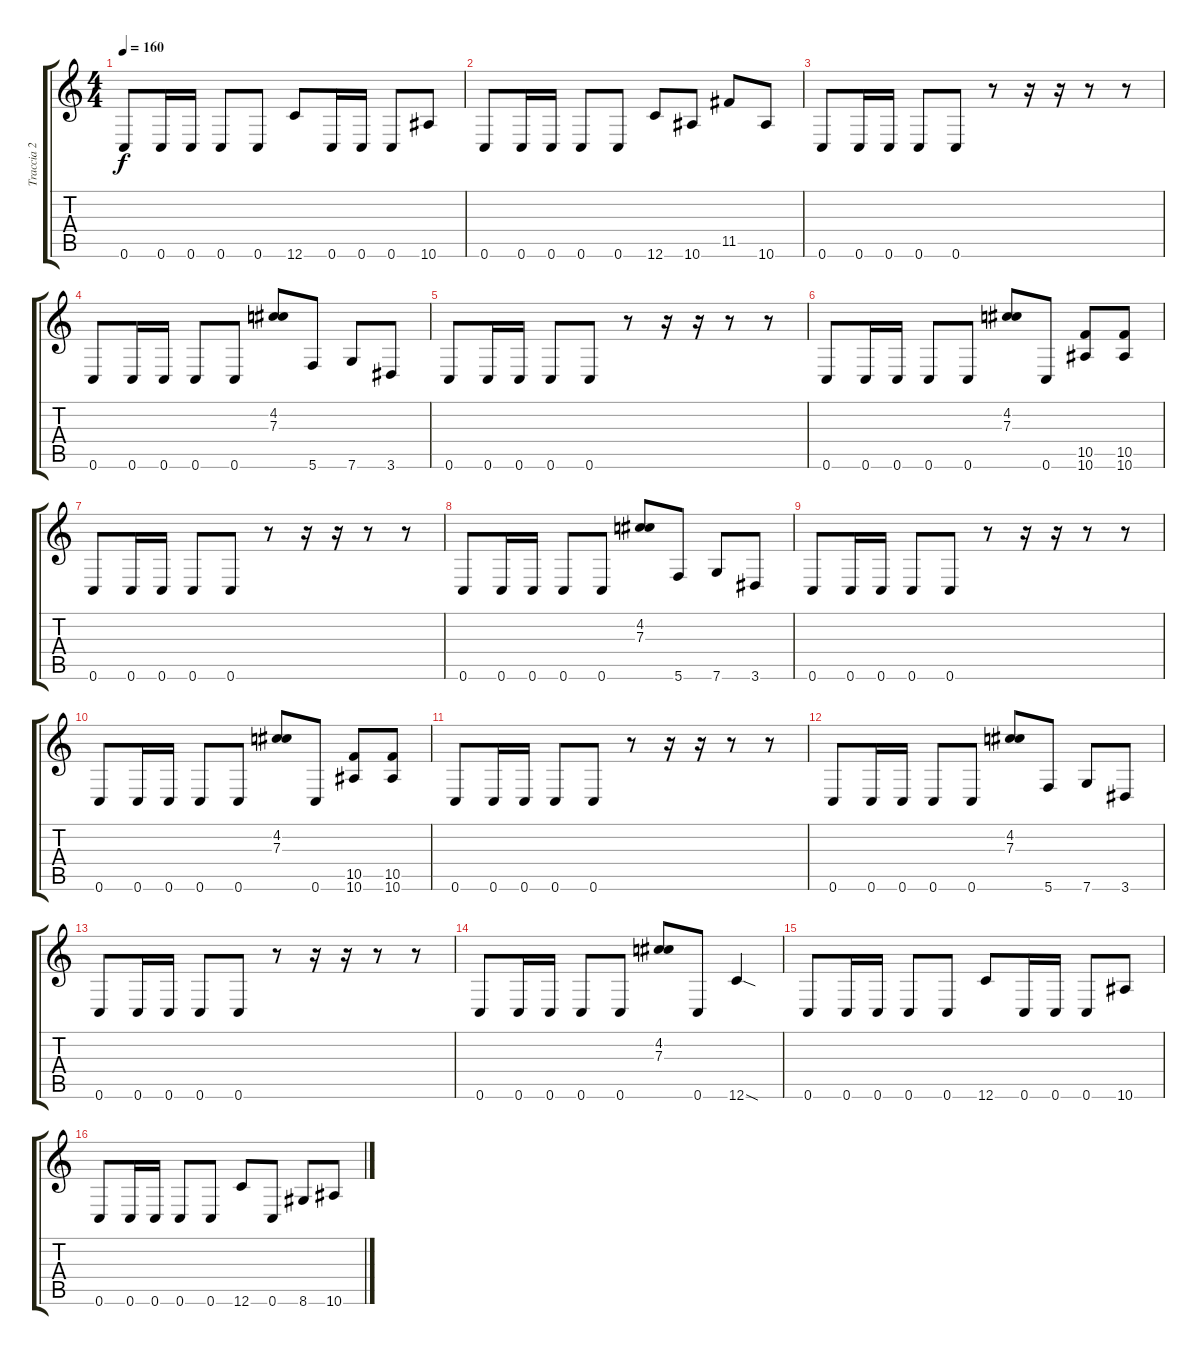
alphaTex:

\track ("Traccia 2" "Traccia 2") {instrument distortionguitar}
\staff {score tabs}
\tuning (D4 A3 F3 C3 G2 C2) {hide}
\ts (4 4)
\tempo 160
\clef g2
\ks c
0.6.8{dy f} 0.6.16 0.6.16 0.6.8 0.6.8 12.6.8 0.6.16 0.6.16 0.6.8 10.6.8 |
0.6.8 0.6.16 0.6.16 0.6.8 0.6.8 12.6.8 10.6.8 11.5.8 10.6.8 |
0.6.8 0.6.16 0.6.16 0.6.8 0.6.8 r.8 r.16 r.16 r.8 r.8 |
0.6.8 0.6.16 0.6.16 0.6.8 0.6.8 (4.2 7.3).8 5.6.8 7.6.8 3.6.8 |
0.6.8 0.6.16 0.6.16 0.6.8 0.6.8 r.8 r.16 r.16 r.8 r.8 |
0.6.8 0.6.16 0.6.16 0.6.8 0.6.8 (4.2 7.3).8 0.6.8 (10.5 10.6).8 (10.5 10.6).8 |
0.6.8 0.6.16 0.6.16 0.6.8 0.6.8 r.8 r.16 r.16 r.8 r.8 |
0.6.8 0.6.16 0.6.16 0.6.8 0.6.8 (4.2 7.3).8 5.6.8 7.6.8 3.6.8 |
0.6.8 0.6.16 0.6.16 0.6.8 0.6.8 r.8 r.16 r.16 r.8 r.8 |
0.6.8 0.6.16 0.6.16 0.6.8 0.6.8 (4.2 7.3).8 0.6.8 (10.5 10.6).8 (10.5 10.6).8 |
0.6.8 0.6.16 0.6.16 0.6.8 0.6.8 r.8 r.16 r.16 r.8 r.8 |
0.6.8 0.6.16 0.6.16 0.6.8 0.6.8 (4.2 7.3).8 5.6.8 7.6.8 3.6.8 |
0.6.8 0.6.16 0.6.16 0.6.8 0.6.8 r.8 r.16 r.16 r.8 r.8 |
0.6.8 0.6.16 0.6.16 0.6.8 0.6.8 (4.2 7.3).8 0.6.8 12.6{sod}.4 |
0.6.8 0.6.16 0.6.16 0.6.8 0.6.8 12.6.8 0.6.16 0.6.16 0.6.8 10.6.8 |
0.6.8 0.6.16 0.6.16 0.6.8 0.6.8 12.6.8 0.6.8 8.6.8 10.6.8
